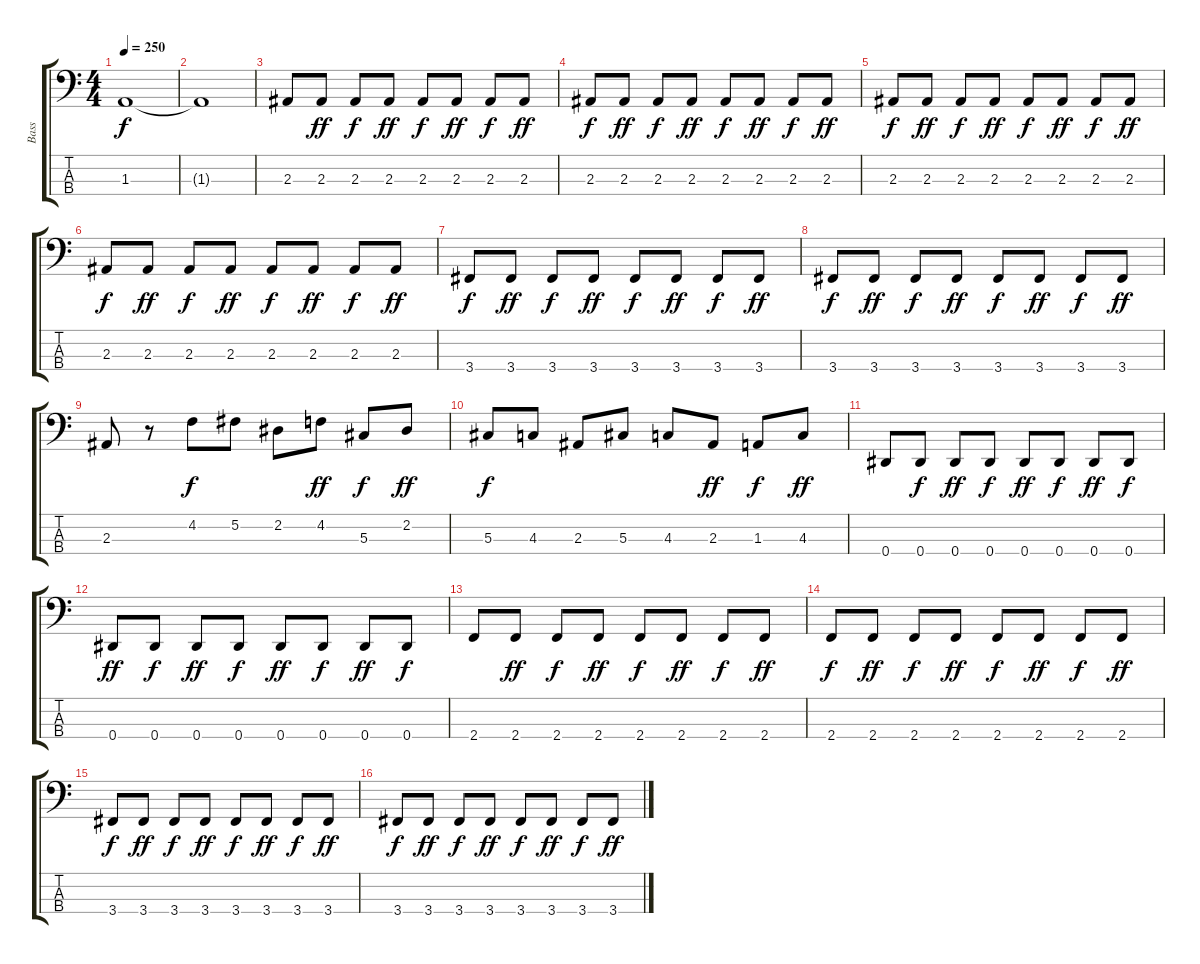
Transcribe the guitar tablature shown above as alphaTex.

\track ("Bass" "Bass") {instrument electricbasspick}
\staff {score tabs}
\tuning (Gb2 Db2 Ab1 Eb1) {hide}
\ts (4 4)
\tempo 250
\clef f4
\ks c
1.3.1{dy f} |
1.3{t}.1 |
2.3.8 2.3.8{dy ff} 2.3.8{dy f} 2.3.8{dy ff} 2.3.8{dy f} 2.3.8{dy ff} 2.3.8{dy f} 2.3.8{dy ff} |
2.3.8{dy f} 2.3.8{dy ff} 2.3.8{dy f} 2.3.8{dy ff} 2.3.8{dy f} 2.3.8{dy ff} 2.3.8{dy f} 2.3.8{dy ff} |
2.3.8{dy f} 2.3.8{dy ff} 2.3.8{dy f} 2.3.8{dy ff} 2.3.8{dy f} 2.3.8{dy ff} 2.3.8{dy f} 2.3.8{dy ff} |
2.3.8{dy f} 2.3.8{dy ff} 2.3.8{dy f} 2.3.8{dy ff} 2.3.8{dy f} 2.3.8{dy ff} 2.3.8{dy f} 2.3.8{dy ff} |
3.4.8{dy f} 3.4.8{dy ff} 3.4.8{dy f} 3.4.8{dy ff} 3.4.8{dy f} 3.4.8{dy ff} 3.4.8{dy f} 3.4.8{dy ff} |
3.4.8{dy f} 3.4.8{dy ff} 3.4.8{dy f} 3.4.8{dy ff} 3.4.8{dy f} 3.4.8{dy ff} 3.4.8{dy f} 3.4.8{dy ff} |
2.3.8 r.8 4.2.8{dy f} 5.2.8 2.2.8 4.2.8{dy ff} 5.3.8{dy f} 2.2.8{dy ff} |
5.3.8{dy f} 4.3.8 2.3.8 5.3.8 4.3.8 2.3.8{dy ff} 1.3.8{dy f} 4.3.8{dy ff} |
0.4.8 0.4.8{dy f} 0.4.8{dy ff} 0.4.8{dy f} 0.4.8{dy ff} 0.4.8{dy f} 0.4.8{dy ff} 0.4.8{dy f} |
0.4.8{dy ff} 0.4.8{dy f} 0.4.8{dy ff} 0.4.8{dy f} 0.4.8{dy ff} 0.4.8{dy f} 0.4.8{dy ff} 0.4.8{dy f} |
2.4.8 2.4.8{dy ff} 2.4.8{dy f} 2.4.8{dy ff} 2.4.8{dy f} 2.4.8{dy ff} 2.4.8{dy f} 2.4.8{dy ff} |
2.4.8{dy f} 2.4.8{dy ff} 2.4.8{dy f} 2.4.8{dy ff} 2.4.8{dy f} 2.4.8{dy ff} 2.4.8{dy f} 2.4.8{dy ff} |
3.4.8{dy f} 3.4.8{dy ff} 3.4.8{dy f} 3.4.8{dy ff} 3.4.8{dy f} 3.4.8{dy ff} 3.4.8{dy f} 3.4.8{dy ff} |
3.4.8{dy f} 3.4.8{dy ff} 3.4.8{dy f} 3.4.8{dy ff} 3.4.8{dy f} 3.4.8{dy ff} 3.4.8{dy f} 3.4.8{dy ff}
